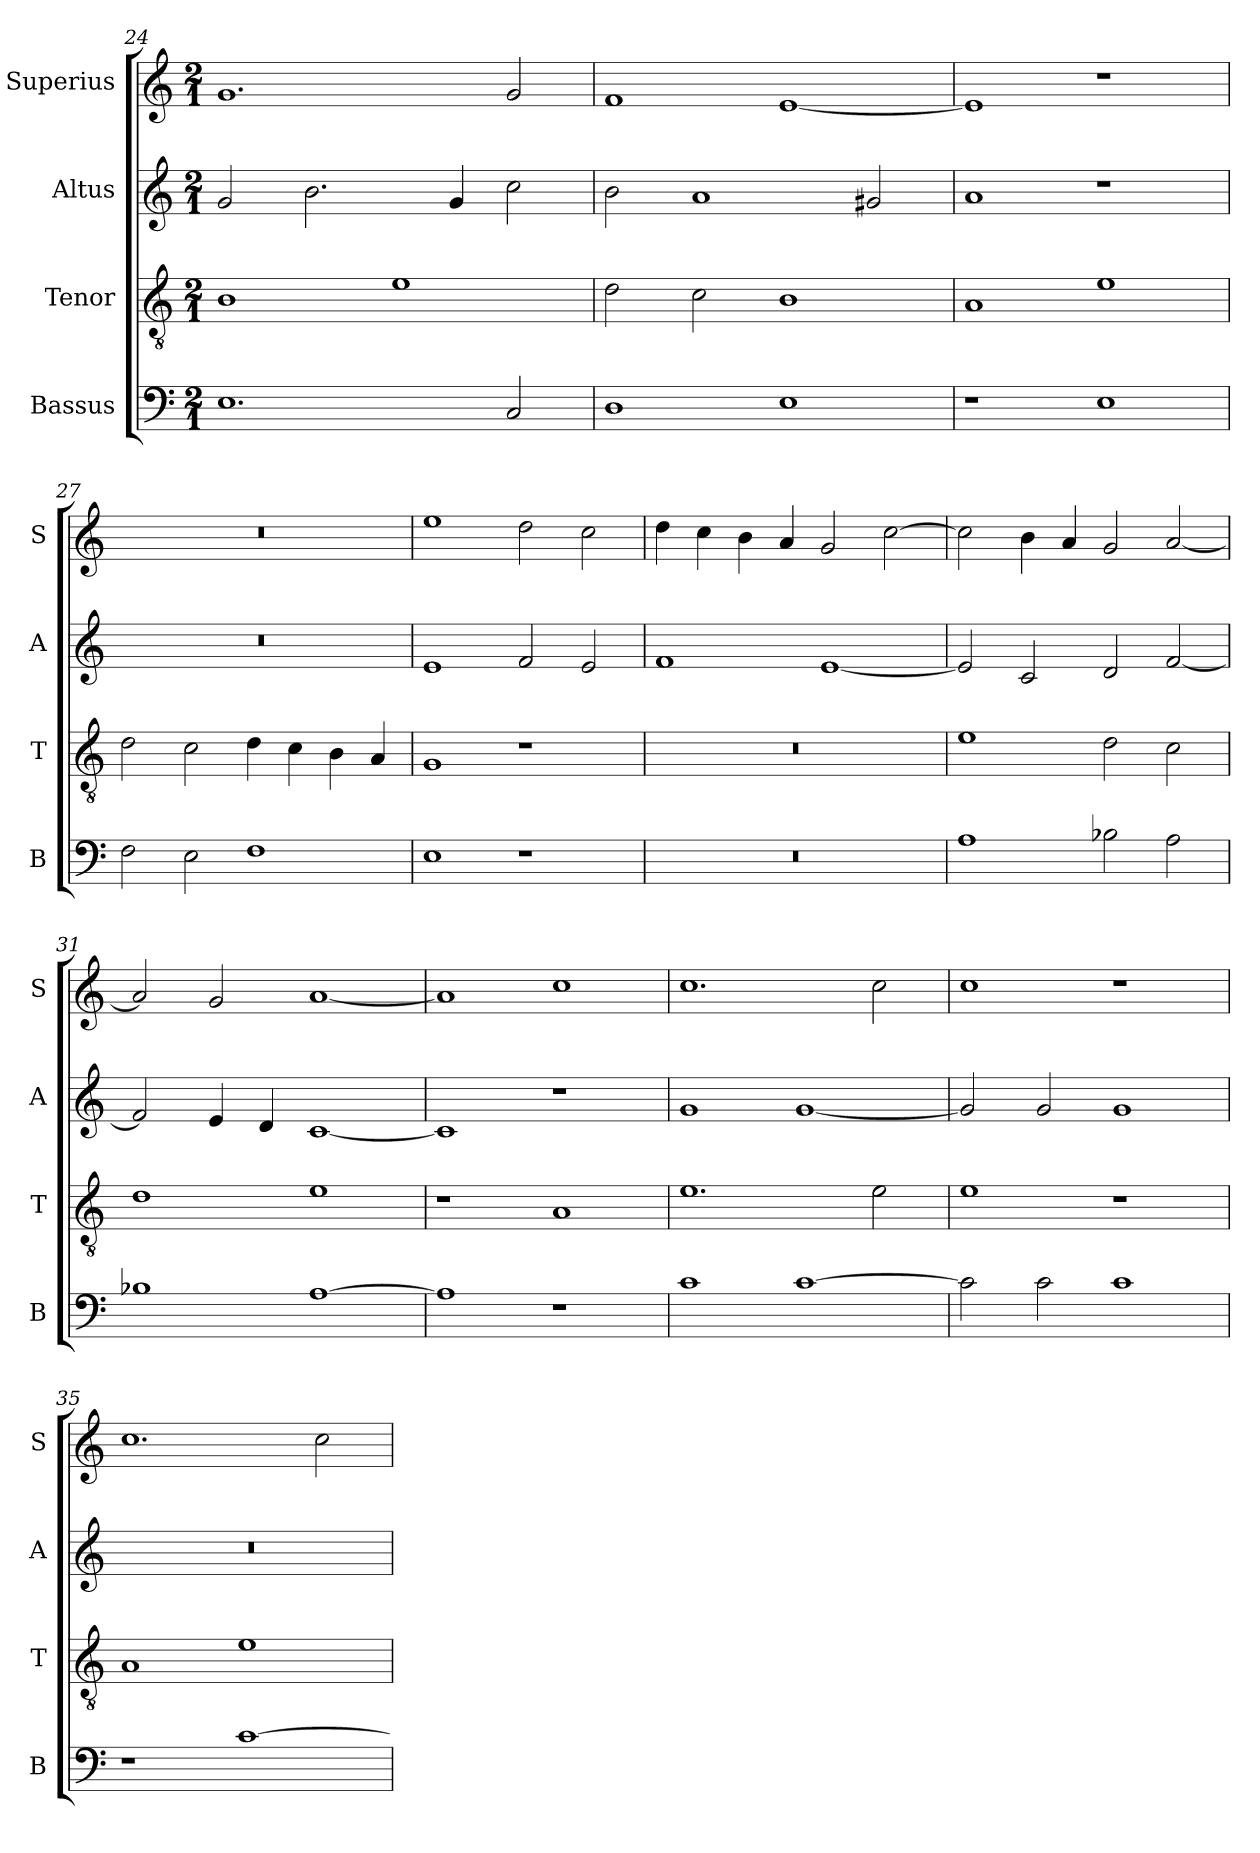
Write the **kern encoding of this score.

**kern	**kern	**kern	**kern
*part4	*part3	*part2	*part1
*staff4	*staff3	*staff2	*staff1
*I"Bassus	*I"Tenor	*I"Altus	*I"Superius
*I'B	*I'T	*I'A	*I'S
*clefF4	*clefGv2	*clefG2	*clefG2
*k[]	*k[]	*k[]	*k[]
*C:	*C:	*C:	*C:
*M2/1	*M2/1	*M2/1	*M2/1
=24	=24	=24	=24
1.E	1B	2g	1.g
.	.	2.b	.
.	1e	.	.
.	.	4g	.
2C	.	2cc	2g
=25	=25	=25	=25
1D	2d	2b	1f
.	2c	1a	.
1E	1B	.	[1e
.	.	2g#X	.
=26	=26	=26	=26
1r	1A	1a	1e]
1E	1e	1r	1r
=27	=27	=27	=27
2F	2d	0r	0r
2E	2c	.	.
1F	4d	.	.
.	4c	.	.
.	4B	.	.
.	4A	.	.
=28	=28	=28	=28
1E	1G	1e	1ee
1r	1r	2f	2dd
.	.	2e	2cc
=29	=29	=29	=29
0r	0r	1f	4dd
.	.	.	4cc
.	.	.	4b
.	.	.	4a
.	.	[1e	2g
.	.	.	[2cc
=30	=30	=30	=30
1A	1e	2e]	2cc]
.	.	2c	4b
.	.	.	4a
2B-X	2d	2d	2g
2A	2c	[2f	[2a
=31	=31	=31	=31
1B-X	1d	2f]	2a]
.	.	4e	2g
.	.	4d	.
[1A	1e	[1c	[1a
=32	=32	=32	=32
1A]	1r	1c]	1a]
1r	1A	1r	1cc
=33	=33	=33	=33
1c	1.e	1g	1.cc
[1c	.	[1g	.
.	2e	.	2cc
=34	=34	=34	=34
2c]	1e	2g]	1cc
2c	.	2g	.
1c	1r	1g	1r
=35	=35	=35	=35
1r	1A	0r	1.cc
[1c	1e	.	.
.	.	.	2cc
=	=	=	=
*-	*-	*-	*-
